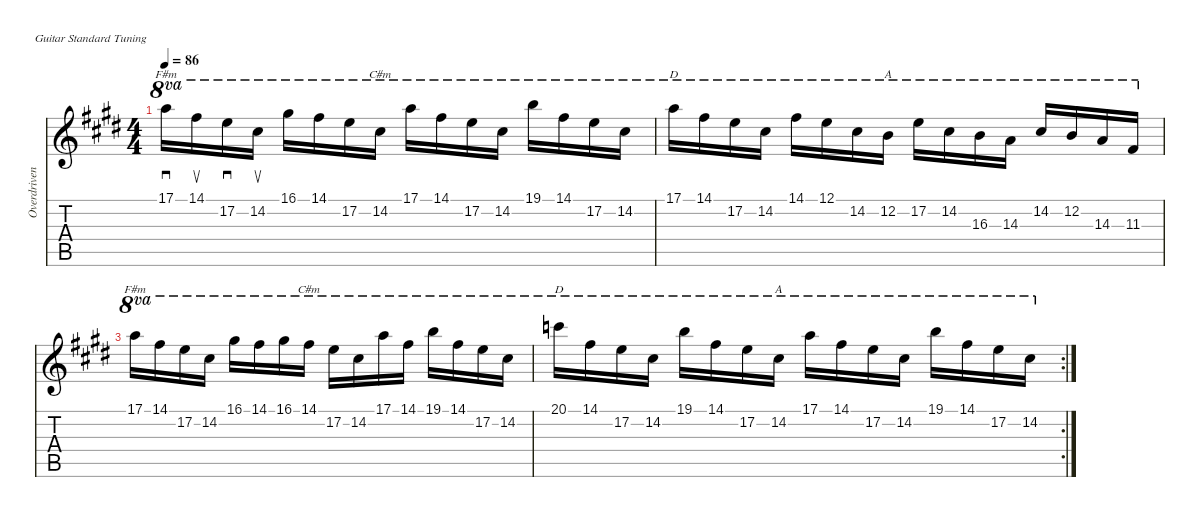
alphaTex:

\defaultSystemsLayout 4
\hideDynamics
\bracketExtendMode nobrackets
\otherSystemsTrackNameOrientation horizontal
\defaultBarNumberDisplay FirstOfSystem
\track ("Overdriven Guitar" "Overdriven") {instrument overdrivenguitar}
\staff {score tabs}
\tuning (E4 B3 G3 D3 A2 E2)
\chord ("F#m" 17 x x x x x) {firstfret 17 showdiagram false showfingering false}
\chord ("C#m" x 14 x x x x) {firstfret 14 showdiagram false showfingering false}
\chord ("D" 17 x x x x x) {firstfret 17 showdiagram false showfingering false}
\chord ("A" x 12 x x x x) {firstfret 12 showdiagram false showfingering false}
\chord ("C#m" 14 x x x x x) {firstfret 14 showdiagram false showfingering false}
\chord ("D" 20 x x x x x) {firstfret 20 showdiagram false showfingering false}
\chord ("A" x 14 x x x x) {firstfret 14 showdiagram false showfingering false}
\ts (4 4)
\tempo 86
\clef g2
\ks c#minor
17.1{acc forcenatural}.16{sd ch "F#m" ot 8va dy mf instrument overdrivenguitar beam Down} 14.1{acc #}.16{su ot 8va beam Down} 17.2{acc forcenatural}.16{sd ot 8va beam Down} 14.2{acc #}.16{su ot 8va beam Down} 16.1{acc #}.16{ot 8va beam Down} 14.1{acc #}.16{ot 8va beam Down} 17.2{acc forcenatural}.16{ot 8va beam Down} 14.2{acc #}.16{ch "C#m" ot 8va beam Down} 17.1{acc forcenatural}.16{ot 8va beam Down} 14.1{acc #}.16{ot 8va beam Down} 17.2{acc forcenatural}.16{ot 8va beam Down} 14.2{acc #}.16{ot 8va beam Down} 19.1{acc forcenatural}.16{ot 8va beam Down} 14.1{acc #}.16{ot 8va beam Down} 17.2{acc forcenatural}.16{ot 8va beam Down} 14.2{acc #}.16{ot 8va beam Down} |
17.1{acc forcenatural}.16{ch "D" ot 8va beam Down} 14.1{acc #}.16{ot 8va beam Down} 17.2{acc forcenatural}.16{ot 8va beam Down} 14.2{acc #}.16{ot 8va beam Down} 14.1{acc #}.16{ot 8va beam Down} 12.1{acc forcenatural}.16{ot 8va beam Down} 14.2{acc #}.16{ot 8va beam Down} 12.2{acc forcenatural}.16{ch "A" ot 8va beam Down} 17.2{acc forcenatural}.16{ot 8va beam Down} 14.2{acc #}.16{ot 8va beam Down} 16.3{acc forcenatural}.16{ot 8va beam Down} 14.3{acc forcenatural}.16{ot 8va beam Down} 14.2{acc #}.16{ot 8va beam Up} 12.2{acc forcenatural}.16{ot 8va beam Up} 14.3{acc forcenatural}.16{ot 8va beam Up} 11.3{acc #}.16{ot 8va beam Up} |
17.1{acc forcenatural}.16{ch "F#m" ot 8va beam Down} 14.1{acc #}.16{ot 8va beam Down} 17.2{acc forcenatural}.16{ot 8va beam Down} 14.2{acc #}.16{ot 8va beam Down} 16.1{acc #}.16{ot 8va beam Down} 14.1{acc #}.16{ot 8va beam Down} 16.1{acc #}.16{ot 8va beam Down} 14.1{acc #}.16{ch "C#m" ot 8va beam Down} 17.2{acc forcenatural}.16{ot 8va beam Down} 14.2{acc #}.16{ot 8va beam Down} 17.1{acc forcenatural}.16{ot 8va beam Down} 14.1{acc #}.16{ot 8va beam Down} 19.1{acc forcenatural}.16{ot 8va beam Down} 14.1{acc #}.16{ot 8va beam Down} 17.2{acc forcenatural}.16{ot 8va beam Down} 14.2{acc #}.16{ot 8va beam Down} |
\rc 2
20.1{acc forcenatural}.16{ch "D" ot 8va beam Down} 14.1{acc #}.16{ot 8va beam Down} 17.2{acc forcenatural}.16{ot 8va beam Down} 14.2{acc #}.16{ot 8va beam Down} 19.1{acc forcenatural}.16{ot 8va beam Down} 14.1{acc #}.16{ot 8va beam Down} 17.2{acc forcenatural}.16{ot 8va beam Down} 14.2{acc #}.16{ch "A" ot 8va beam Down} 17.1{acc forcenatural}.16{ot 8va beam Down} 14.1{acc #}.16{ot 8va beam Down} 17.2{acc forcenatural}.16{ot 8va beam Down} 14.2{acc #}.16{ot 8va beam Down} 19.1{acc forcenatural}.16{ot 8va beam Down} 14.1{acc #}.16{ot 8va beam Down} 17.2{acc forcenatural}.16{ot 8va beam Down} 14.2{acc #}.16{ot 8va beam Down}
